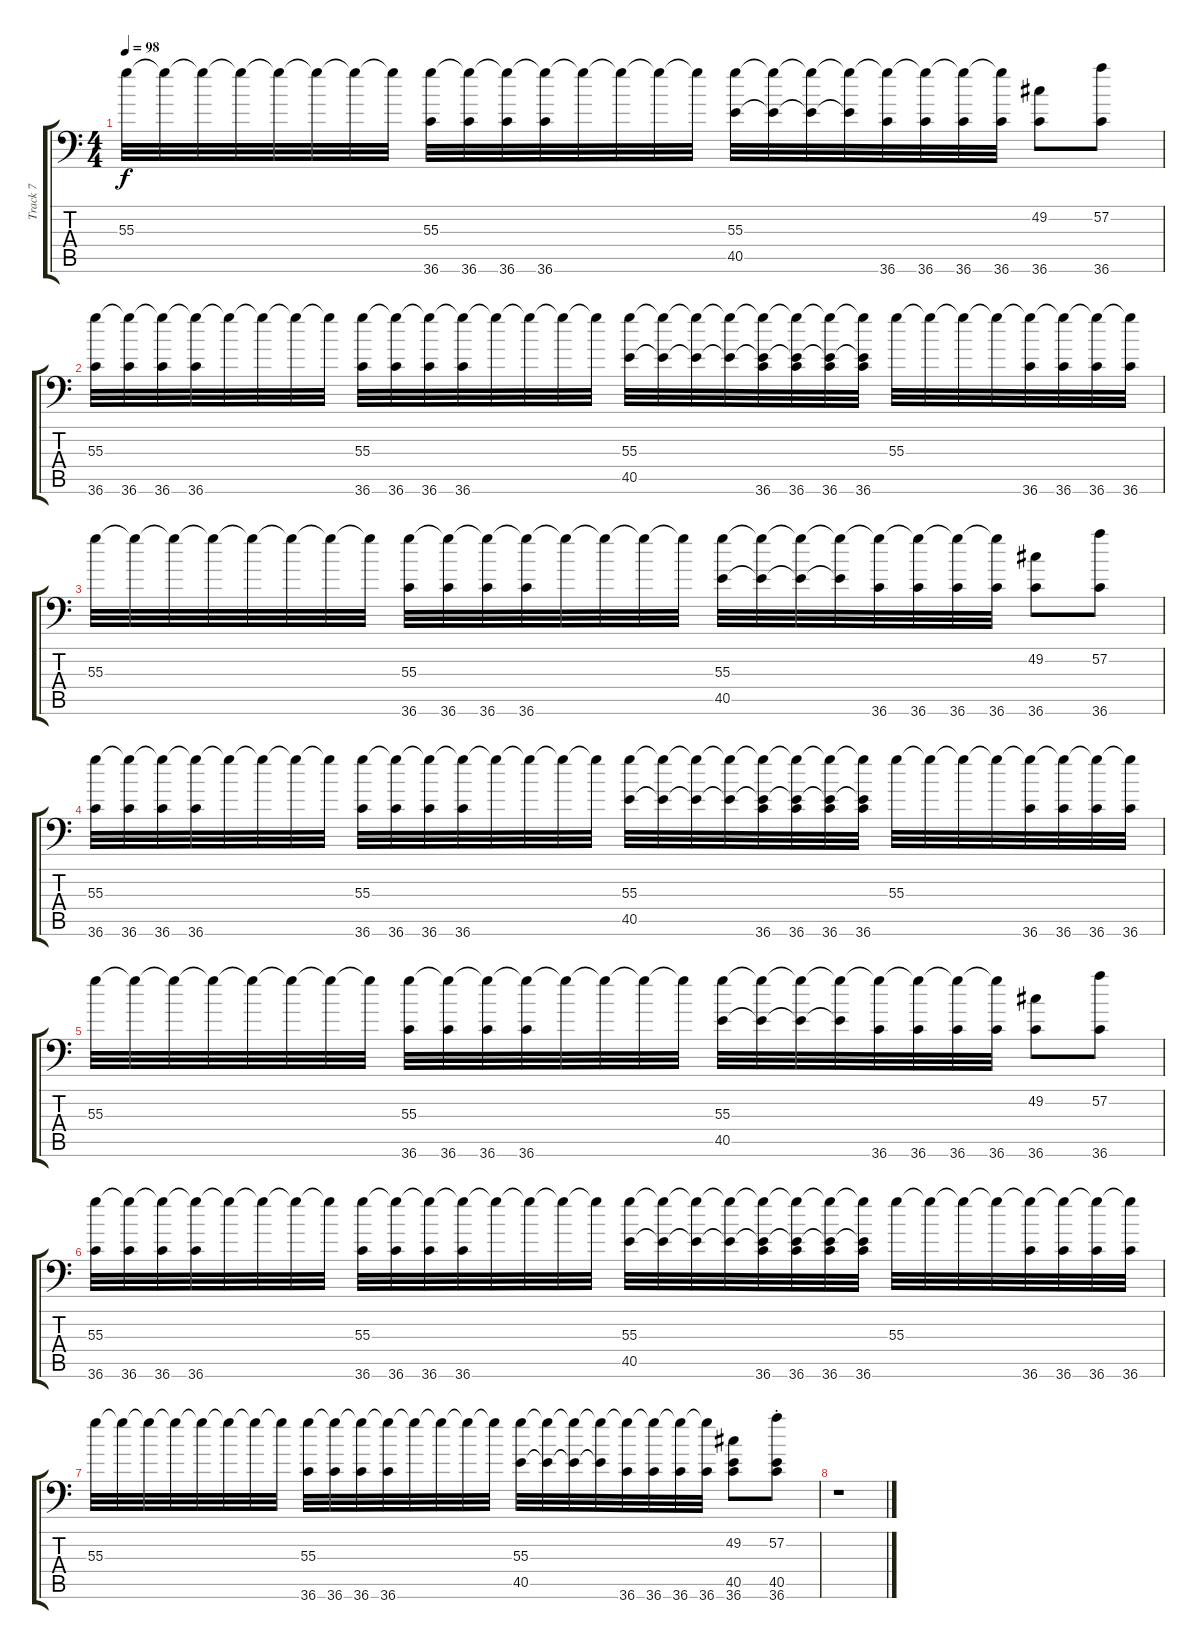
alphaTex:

\track ("Track 7" "Track 7") {instrument acousticgrandpiano}
\staff {score tabs}
\tuning (C-1 C-1 C-1 C-1 C-1 C-1) {hide}
\ts (4 4)
\tempo 98
\clef f4
\ks c
55.3.32{dy f} 55.3{t}.32 55.3{t}.32 55.3{t}.32 55.3{t}.32 55.3{t}.32 55.3{t}.32 55.3{t}.32 (55.3 36.6).32 (55.3{t} 36.6).32 (55.3{t} 36.6).32 (55.3{t} 36.6).32 55.3{t}.32 55.3{t}.32 55.3{t}.32 55.3{t}.32 (55.3 40.5).32 (55.3{t} 40.5{t}).32 (55.3{t} 40.5{t}).32 (55.3{t} 40.5{t}).32 (55.3{t} 36.6).32 (55.3{t} 36.6).32 (55.3{t} 36.6).32 (55.3{t} 36.6).32 (49.2 36.6).8 (57.2 36.6).8 |
(55.3 36.6).32 (55.3{t} 36.6).32 (55.3{t} 36.6).32 (55.3{t} 36.6).32 55.3{t}.32 55.3{t}.32 55.3{t}.32 55.3{t}.32 (55.3 36.6).32 (55.3{t} 36.6).32 (55.3{t} 36.6).32 (55.3{t} 36.6).32 55.3{t}.32 55.3{t}.32 55.3{t}.32 55.3{t}.32 (55.3 40.5).32 (55.3{t} 40.5{t}).32 (55.3{t} 40.5{t}).32 (55.3{t} 40.5{t}).32 (55.3{t} 40.5{t} 36.6).32 (55.3{t} 40.5{t} 36.6).32 (55.3{t} 40.5{t} 36.6).32 (55.3{t} 40.5{t} 36.6).32 55.3.32 55.3{t}.32 55.3{t}.32 55.3{t}.32 (55.3{t} 36.6).32 (55.3{t} 36.6).32 (55.3{t} 36.6).32 (55.3{t} 36.6).32 |
55.3.32 55.3{t}.32 55.3{t}.32 55.3{t}.32 55.3{t}.32 55.3{t}.32 55.3{t}.32 55.3{t}.32 (55.3 36.6).32 (55.3{t} 36.6).32 (55.3{t} 36.6).32 (55.3{t} 36.6).32 55.3{t}.32 55.3{t}.32 55.3{t}.32 55.3{t}.32 (55.3 40.5).32 (55.3{t} 40.5{t}).32 (55.3{t} 40.5{t}).32 (55.3{t} 40.5{t}).32 (55.3{t} 36.6).32 (55.3{t} 36.6).32 (55.3{t} 36.6).32 (55.3{t} 36.6).32 (49.2 36.6).8 (57.2 36.6).8 |
(55.3 36.6).32 (55.3{t} 36.6).32 (55.3{t} 36.6).32 (55.3{t} 36.6).32 55.3{t}.32 55.3{t}.32 55.3{t}.32 55.3{t}.32 (55.3 36.6).32 (55.3{t} 36.6).32 (55.3{t} 36.6).32 (55.3{t} 36.6).32 55.3{t}.32 55.3{t}.32 55.3{t}.32 55.3{t}.32 (55.3 40.5).32 (55.3{t} 40.5{t}).32 (55.3{t} 40.5{t}).32 (55.3{t} 40.5{t}).32 (55.3{t} 40.5{t} 36.6).32 (55.3{t} 40.5{t} 36.6).32 (55.3{t} 40.5{t} 36.6).32 (55.3{t} 40.5{t} 36.6).32 55.3.32 55.3{t}.32 55.3{t}.32 55.3{t}.32 (55.3{t} 36.6).32 (55.3{t} 36.6).32 (55.3{t} 36.6).32 (55.3{t} 36.6).32 |
55.3.32 55.3{t}.32 55.3{t}.32 55.3{t}.32 55.3{t}.32 55.3{t}.32 55.3{t}.32 55.3{t}.32 (55.3 36.6).32 (55.3{t} 36.6).32 (55.3{t} 36.6).32 (55.3{t} 36.6).32 55.3{t}.32 55.3{t}.32 55.3{t}.32 55.3{t}.32 (55.3 40.5).32 (55.3{t} 40.5{t}).32 (55.3{t} 40.5{t}).32 (55.3{t} 40.5{t}).32 (55.3{t} 36.6).32 (55.3{t} 36.6).32 (55.3{t} 36.6).32 (55.3{t} 36.6).32 (49.2 36.6).8 (57.2 36.6).8 |
(55.3 36.6).32 (55.3{t} 36.6).32 (55.3{t} 36.6).32 (55.3{t} 36.6).32 55.3{t}.32 55.3{t}.32 55.3{t}.32 55.3{t}.32 (55.3 36.6).32 (55.3{t} 36.6).32 (55.3{t} 36.6).32 (55.3{t} 36.6).32 55.3{t}.32 55.3{t}.32 55.3{t}.32 55.3{t}.32 (55.3 40.5).32 (55.3{t} 40.5{t}).32 (55.3{t} 40.5{t}).32 (55.3{t} 40.5{t}).32 (55.3{t} 40.5{t} 36.6).32 (55.3{t} 40.5{t} 36.6).32 (55.3{t} 40.5{t} 36.6).32 (55.3{t} 40.5{t} 36.6).32 55.3.32 55.3{t}.32 55.3{t}.32 55.3{t}.32 (55.3{t} 36.6).32 (55.3{t} 36.6).32 (55.3{t} 36.6).32 (55.3{t} 36.6).32 |
55.3.32 55.3{t}.32 55.3{t}.32 55.3{t}.32 55.3{t}.32 55.3{t}.32 55.3{t}.32 55.3{t}.32 (55.3 36.6).32 (55.3{t} 36.6).32 (55.3{t} 36.6).32 (55.3{t} 36.6).32 55.3{t}.32 55.3{t}.32 55.3{t}.32 55.3{t}.32 (55.3 40.5).32 (55.3{t} 40.5{t}).32 (55.3{t} 40.5{t}).32 (55.3{t} 40.5{t}).32 (55.3{t} 36.6).32 (55.3{t} 36.6).32 (55.3{t} 36.6).32 (55.3{t} 36.6).32 (49.2 40.5 36.6).8 (57.2{st} 40.5{st} 36.6{st}).8 |
r.1
